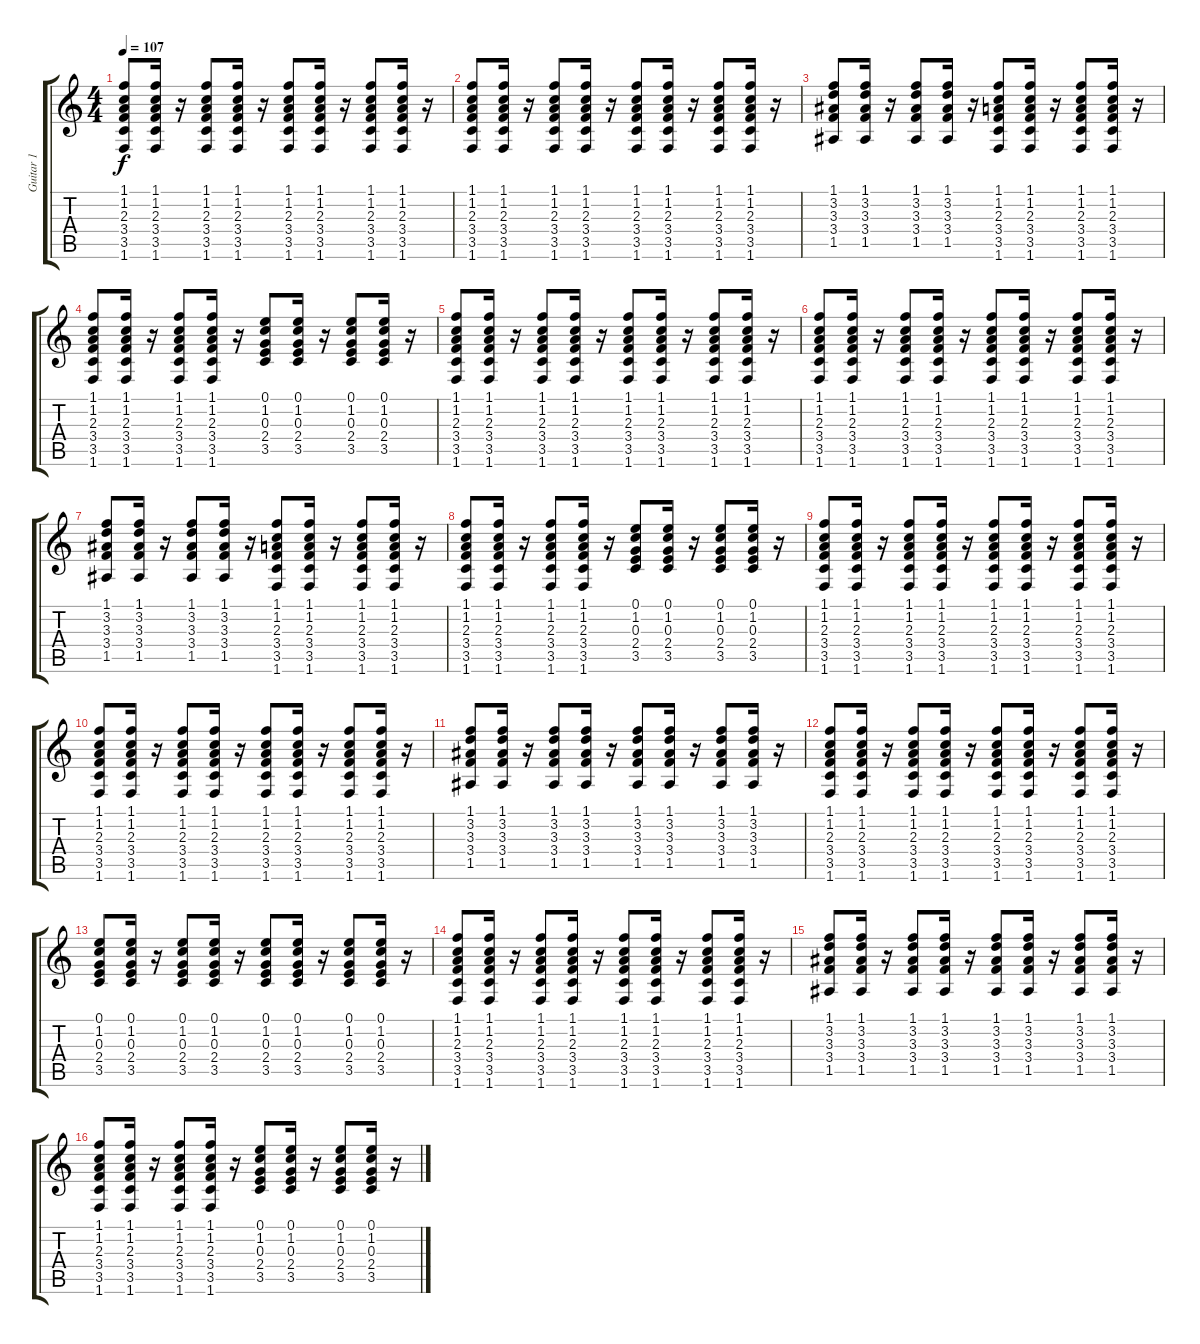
\track ("Guitar 1" "Guitar 1") {instrument acousticguitarsteel}
\staff {score tabs}
\tuning (E4 B3 G3 D3 A2 E2) {hide}
\ts (4 4)
\tempo 107
\clef g2
\ks c
(1.1 1.2 2.3 3.4 3.5 1.6).8{dy f} (1.1 1.2 2.3 3.4 3.5 1.6).16 r.16 (1.1 1.2 2.3 3.4 3.5 1.6).8 (1.1 1.2 2.3 3.4 3.5 1.6).16 r.16 (1.1 1.2 2.3 3.4 3.5 1.6).8 (1.1 1.2 2.3 3.4 3.5 1.6).16 r.16 (1.1 1.2 2.3 3.4 3.5 1.6).8 (1.1 1.2 2.3 3.4 3.5 1.6).16 r.16 |
(1.1 1.2 2.3 3.4 3.5 1.6).8 (1.1 1.2 2.3 3.4 3.5 1.6).16 r.16 (1.1 1.2 2.3 3.4 3.5 1.6).8 (1.1 1.2 2.3 3.4 3.5 1.6).16 r.16 (1.1 1.2 2.3 3.4 3.5 1.6).8 (1.1 1.2 2.3 3.4 3.5 1.6).16 r.16 (1.1 1.2 2.3 3.4 3.5 1.6).8 (1.1 1.2 2.3 3.4 3.5 1.6).16 r.16 |
(1.1 3.2 3.3 3.4 1.5).8 (1.1 3.2 3.3 3.4 1.5).16 r.16 (1.1 3.2 3.3 3.4 1.5).8 (1.1 3.2 3.3 3.4 1.5).16 r.16 (1.1 1.2 2.3 3.4 3.5 1.6).8 (1.1 1.2 2.3 3.4 3.5 1.6).16 r.16 (1.1 1.2 2.3 3.4 3.5 1.6).8 (1.1 1.2 2.3 3.4 3.5 1.6).16 r.16 |
(1.1 1.2 2.3 3.4 3.5 1.6).8 (1.1 1.2 2.3 3.4 3.5 1.6).16 r.16 (1.1 1.2 2.3 3.4 3.5 1.6).8 (1.1 1.2 2.3 3.4 3.5 1.6).16 r.16 (0.1 1.2 0.3 2.4 3.5).8 (0.1 1.2 0.3 2.4 3.5).16 r.16 (0.1 1.2 0.3 2.4 3.5).8 (0.1 1.2 0.3 2.4 3.5).16 r.16 |
(1.1 1.2 2.3 3.4 3.5 1.6).8 (1.1 1.2 2.3 3.4 3.5 1.6).16 r.16 (1.1 1.2 2.3 3.4 3.5 1.6).8 (1.1 1.2 2.3 3.4 3.5 1.6).16 r.16 (1.1 1.2 2.3 3.4 3.5 1.6).8 (1.1 1.2 2.3 3.4 3.5 1.6).16 r.16 (1.1 1.2 2.3 3.4 3.5 1.6).8 (1.1 1.2 2.3 3.4 3.5 1.6).16 r.16 |
(1.1 1.2 2.3 3.4 3.5 1.6).8 (1.1 1.2 2.3 3.4 3.5 1.6).16 r.16 (1.1 1.2 2.3 3.4 3.5 1.6).8 (1.1 1.2 2.3 3.4 3.5 1.6).16 r.16 (1.1 1.2 2.3 3.4 3.5 1.6).8 (1.1 1.2 2.3 3.4 3.5 1.6).16 r.16 (1.1 1.2 2.3 3.4 3.5 1.6).8 (1.1 1.2 2.3 3.4 3.5 1.6).16 r.16 |
(1.1 3.2 3.3 3.4 1.5).8 (1.1 3.2 3.3 3.4 1.5).16 r.16 (1.1 3.2 3.3 3.4 1.5).8 (1.1 3.2 3.3 3.4 1.5).16 r.16 (1.1 1.2 2.3 3.4 3.5 1.6).8 (1.1 1.2 2.3 3.4 3.5 1.6).16 r.16 (1.1 1.2 2.3 3.4 3.5 1.6).8 (1.1 1.2 2.3 3.4 3.5 1.6).16 r.16 |
(1.1 1.2 2.3 3.4 3.5 1.6).8 (1.1 1.2 2.3 3.4 3.5 1.6).16 r.16 (1.1 1.2 2.3 3.4 3.5 1.6).8 (1.1 1.2 2.3 3.4 3.5 1.6).16 r.16 (0.1 1.2 0.3 2.4 3.5).8 (0.1 1.2 0.3 2.4 3.5).16 r.16 (0.1 1.2 0.3 2.4 3.5).8 (0.1 1.2 0.3 2.4 3.5).16 r.16 |
(1.1 1.2 2.3 3.4 3.5 1.6).8 (1.1 1.2 2.3 3.4 3.5 1.6).16 r.16 (1.1 1.2 2.3 3.4 3.5 1.6).8 (1.1 1.2 2.3 3.4 3.5 1.6).16 r.16 (1.1 1.2 2.3 3.4 3.5 1.6).8 (1.1 1.2 2.3 3.4 3.5 1.6).16 r.16 (1.1 1.2 2.3 3.4 3.5 1.6).8 (1.1 1.2 2.3 3.4 3.5 1.6).16 r.16 |
(1.1 1.2 2.3 3.4 3.5 1.6).8 (1.1 1.2 2.3 3.4 3.5 1.6).16 r.16 (1.1 1.2 2.3 3.4 3.5 1.6).8 (1.1 1.2 2.3 3.4 3.5 1.6).16 r.16 (1.1 1.2 2.3 3.4 3.5 1.6).8 (1.1 1.2 2.3 3.4 3.5 1.6).16 r.16 (1.1 1.2 2.3 3.4 3.5 1.6).8 (1.1 1.2 2.3 3.4 3.5 1.6).16 r.16 |
(1.1 3.2 3.3 3.4 1.5).8 (1.1 3.2 3.3 3.4 1.5).16 r.16 (1.1 3.2 3.3 3.4 1.5).8 (1.1 3.2 3.3 3.4 1.5).16 r.16 (1.1 3.2 3.3 3.4 1.5).8 (1.1 3.2 3.3 3.4 1.5).16 r.16 (1.1 3.2 3.3 3.4 1.5).8 (1.1 3.2 3.3 3.4 1.5).16 r.16 |
(1.1 1.2 2.3 3.4 3.5 1.6).8 (1.1 1.2 2.3 3.4 3.5 1.6).16 r.16 (1.1 1.2 2.3 3.4 3.5 1.6).8 (1.1 1.2 2.3 3.4 3.5 1.6).16 r.16 (1.1 1.2 2.3 3.4 3.5 1.6).8 (1.1 1.2 2.3 3.4 3.5 1.6).16 r.16 (1.1 1.2 2.3 3.4 3.5 1.6).8 (1.1 1.2 2.3 3.4 3.5 1.6).16 r.16 |
(0.1 1.2 0.3 2.4 3.5).8 (0.1 1.2 0.3 2.4 3.5).16 r.16 (0.1 1.2 0.3 2.4 3.5).8 (0.1 1.2 0.3 2.4 3.5).16 r.16 (0.1 1.2 0.3 2.4 3.5).8 (0.1 1.2 0.3 2.4 3.5).16 r.16 (0.1 1.2 0.3 2.4 3.5).8 (0.1 1.2 0.3 2.4 3.5).16 r.16 |
(1.1 1.2 2.3 3.4 3.5 1.6).8 (1.1 1.2 2.3 3.4 3.5 1.6).16 r.16 (1.1 1.2 2.3 3.4 3.5 1.6).8 (1.1 1.2 2.3 3.4 3.5 1.6).16 r.16 (1.1 1.2 2.3 3.4 3.5 1.6).8 (1.1 1.2 2.3 3.4 3.5 1.6).16 r.16 (1.1 1.2 2.3 3.4 3.5 1.6).8 (1.1 1.2 2.3 3.4 3.5 1.6).16 r.16 |
(1.1 3.2 3.3 3.4 1.5).8 (1.1 3.2 3.3 3.4 1.5).16 r.16 (1.1 3.2 3.3 3.4 1.5).8 (1.1 3.2 3.3 3.4 1.5).16 r.16 (1.1 3.2 3.3 3.4 1.5).8 (1.1 3.2 3.3 3.4 1.5).16 r.16 (1.1 3.2 3.3 3.4 1.5).8 (1.1 3.2 3.3 3.4 1.5).16 r.16 |
(1.1 1.2 2.3 3.4 3.5 1.6).8 (1.1 1.2 2.3 3.4 3.5 1.6).16 r.16 (1.1 1.2 2.3 3.4 3.5 1.6).8 (1.1 1.2 2.3 3.4 3.5 1.6).16 r.16 (0.1 1.2 0.3 2.4 3.5).8 (0.1 1.2 0.3 2.4 3.5).16 r.16 (0.1 1.2 0.3 2.4 3.5).8 (0.1 1.2 0.3 2.4 3.5).16 r.16
